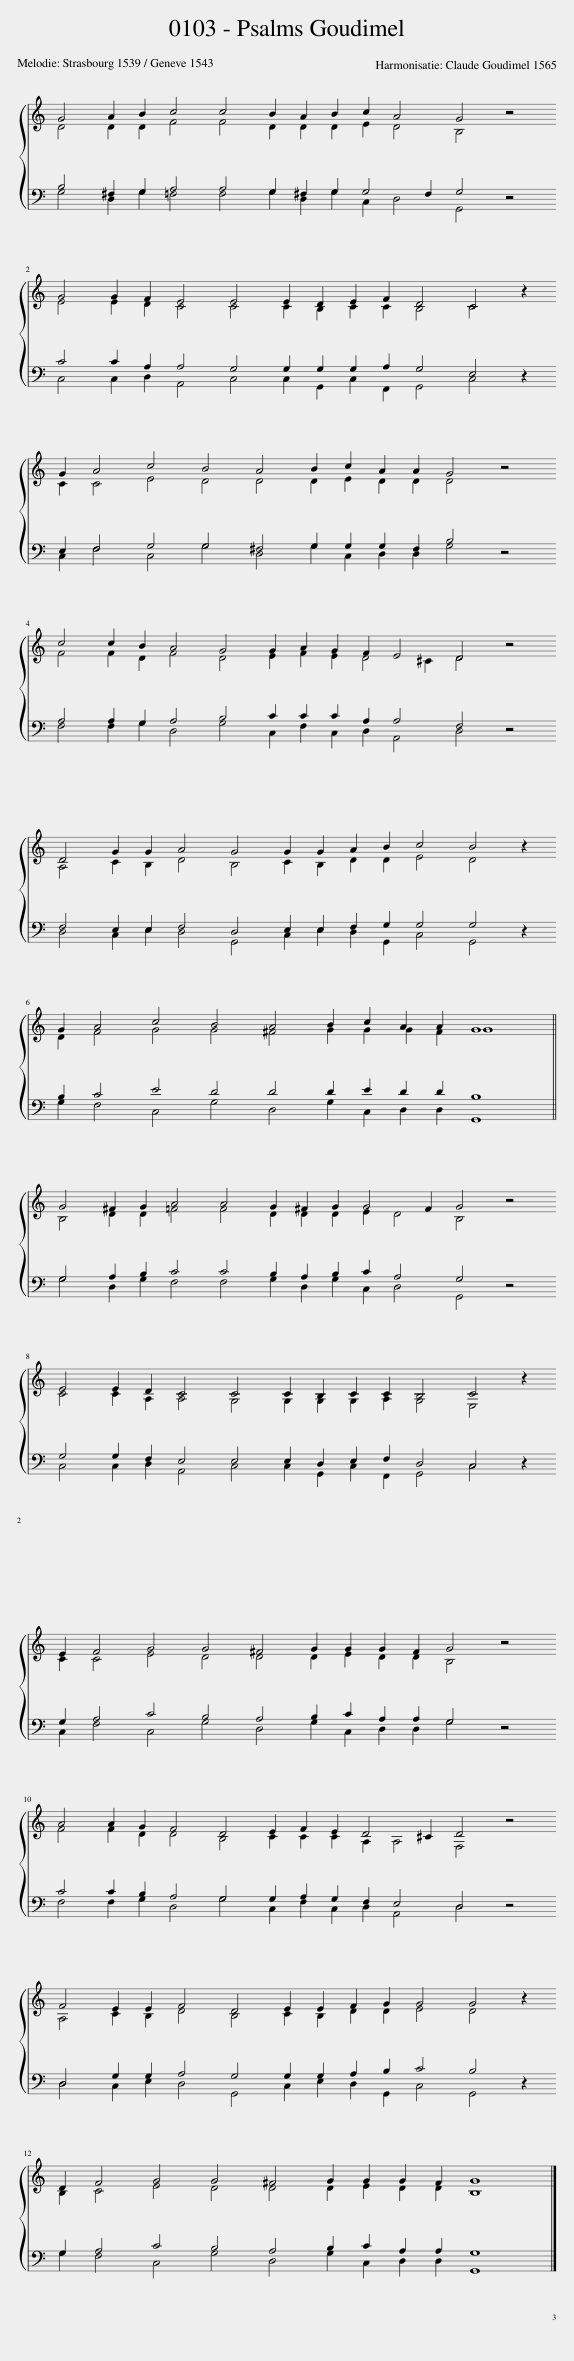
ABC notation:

X:1
%%score { ( 1 2 ) | ( 3 4 ) }
L:1/8
M:18/4
I:linebreak $
K:C
V:1 treble
V:2 treble
V:3 bass
V:4 bass
V:1
 G4 A2 B2 c4 c4 B2 A2 B2 c2 A4 G4 z4 |$ G4 G2 F2 E4 E4 E2 D2 E2 F2 D4 C4 z2 |$ G2 A4 c4 B4 A4 B2 c2 A2 A2 G4 z4 |$ c4 c2 B2 A4 G4 G2 A2 G2 F2 E4 D4 z4 |$ D4 G2 G2 A4 G4 G2 G2 A2 B2 c4 B4 z2 |$ %5
 G2 A4 c4 B4 A4 B2 c2 A2 A2 G8 ||$ G4 ^F2 G2 A4 A4 G2 ^F2 G2 G4 F2 G4 z4 |$ E4 E2 D2 C4 C4 C2 B,2 C2 C2 B,4 C4 z2 |$ E2 F4 G4 G4 ^F4 G2 G2 G2 F2 G4 z4 |$ A4 A2 G2 F4 D4 E2 F2 E2 D4 ^C2 D4 z4 |$ %10
 F4 E2 E2 F4 D4 E2 E2 F2 G2 G4 G4 z2 |$ D2 F4 G4 G4 ^F4 G2 G2 G2 F2 G8 |] %12
V:2
 D4 D2 D2 F4 F4 D2 D2 D2 E2 D4 B,4 x4 |$ E4 E2 D2 C4 C4 C2 B,2 C2 C2 B,4 C4 x2 |$ C2 C4 E4 D4 D4 D2 E2 D2 D2 D4 x4 |$ F4 F2 D2 F4 D4 E2 F2 E2 D4 ^C2 D4 x4 |$ A,4 C2 B,2 D4 B,4 C2 B,2 D2 D2 E4 D4 x2 |$ %5
 D2 F4 G4 G4 ^F4 G2 G2 G2 F2 G8 ||$ B,4 D2 D2 =F4 F4 D2 D2 D2 E2 D4 B,4 x4 |$ C4 C2 A,2 A,4 G,4 G,2 G,2 G,2 A,2 G,4 E,4 x2 |$ C2 C4 E4 D4 D4 D2 E2 D2 D2 B,4 x4 |$ F4 F2 D2 D4 B,4 C2 C2 C2 A,2 A,4 F,4 x4 |$ %10
 A,4 C2 B,2 D4 B,4 C2 B,2 D2 D2 E4 D4 x2 |$ B,2 C4 E4 D4 D4 D2 E2 D2 D2 B,8 |] %12
V:3
 B,4 ^F,2 G,2 A,4 A,4 G,2 ^F,2 G,2 G,4 F,2 G,4 z4 |$ C4 C2 A,2 A,4 G,4 G,2 G,2 G,2 A,2 G,4 E,4 z2 |$ E,2 F,4 G,4 G,4 ^F,4 G,2 G,2 G,2 F,2 B,4 z4 |$ A,4 A,2 G,2 A,4 B,4 C2 C2 C2 A,2 A,4 F,4 z4 |$ F,4 E,2 E,2 F,4 D,4 E,2 E,2 F,2 G,2 G,4 G,4 z2 |$ %5
 B,2 C4 E4 D4 D4 D2 E2 D2 D2 B,8 ||$ G,4 A,2 B,2 C4 C4 B,2 A,2 B,2 C2 A,4 G,4 z4 |$ G,4 G,2 F,2 E,4 E,4 E,2 D,2 E,2 F,2 D,4 C,4 z2 |$ G,2 A,4 C4 B,4 A,4 B,2 C2 A,2 A,2 G,4 z4 |$ C4 C2 B,2 A,4 G,4 G,2 A,2 G,2 F,2 E,4 D,4 z4 |$ %10
 D,4 G,2 G,2 A,4 G,4 G,2 G,2 A,2 B,2 C4 B,4 z2 |$ G,2 A,4 C4 B,4 A,4 B,2 C2 A,2 A,2 G,8 |] %12
V:4
 G,4 D,2 G,2 =F,4 F,4 G,2 D,2 G,2 C,2 D,4 G,,4 x4 |$ C,4 C,2 D,2 A,,4 C,4 C,2 G,,2 C,2 F,,2 G,,4 C,4 x2 |$ C,2 F,4 C,4 G,4 D,4 G,2 C,2 D,2 D,2 G,4 x4 |$ F,4 F,2 G,2 D,4 G,4 C,2 F,2 C,2 D,2 A,,4 D,4 x4 |$ D,4 C,2 E,2 D,4 G,,4 C,2 E,2 D,2 G,,2 C,4 G,,4 x2 |$ %5
 G,2 F,4 C,4 G,4 D,4 G,2 C,2 D,2 D,2 G,,8 ||$ G,4 D,2 G,2 F,4 F,4 G,2 D,2 G,2 C,2 D,4 G,,4 x4 |$ C,4 C,2 D,2 A,,4 C,4 C,2 G,,2 C,2 F,,2 G,,4 C,4 x2 |$ C,2 F,4 C,4 G,4 D,4 G,2 C,2 D,2 D,2 G,4 x4 |$ F,4 F,2 G,2 D,4 G,4 C,2 F,2 C,2 D,2 A,,4 D,4 x4 |$ %10
 D,4 C,2 E,2 D,4 G,,4 C,2 E,2 D,2 G,,2 C,4 G,,4 x2 |$ G,2 F,4 C,4 G,4 D,4 G,2 C,2 D,2 D,2 G,,8 |] %12
